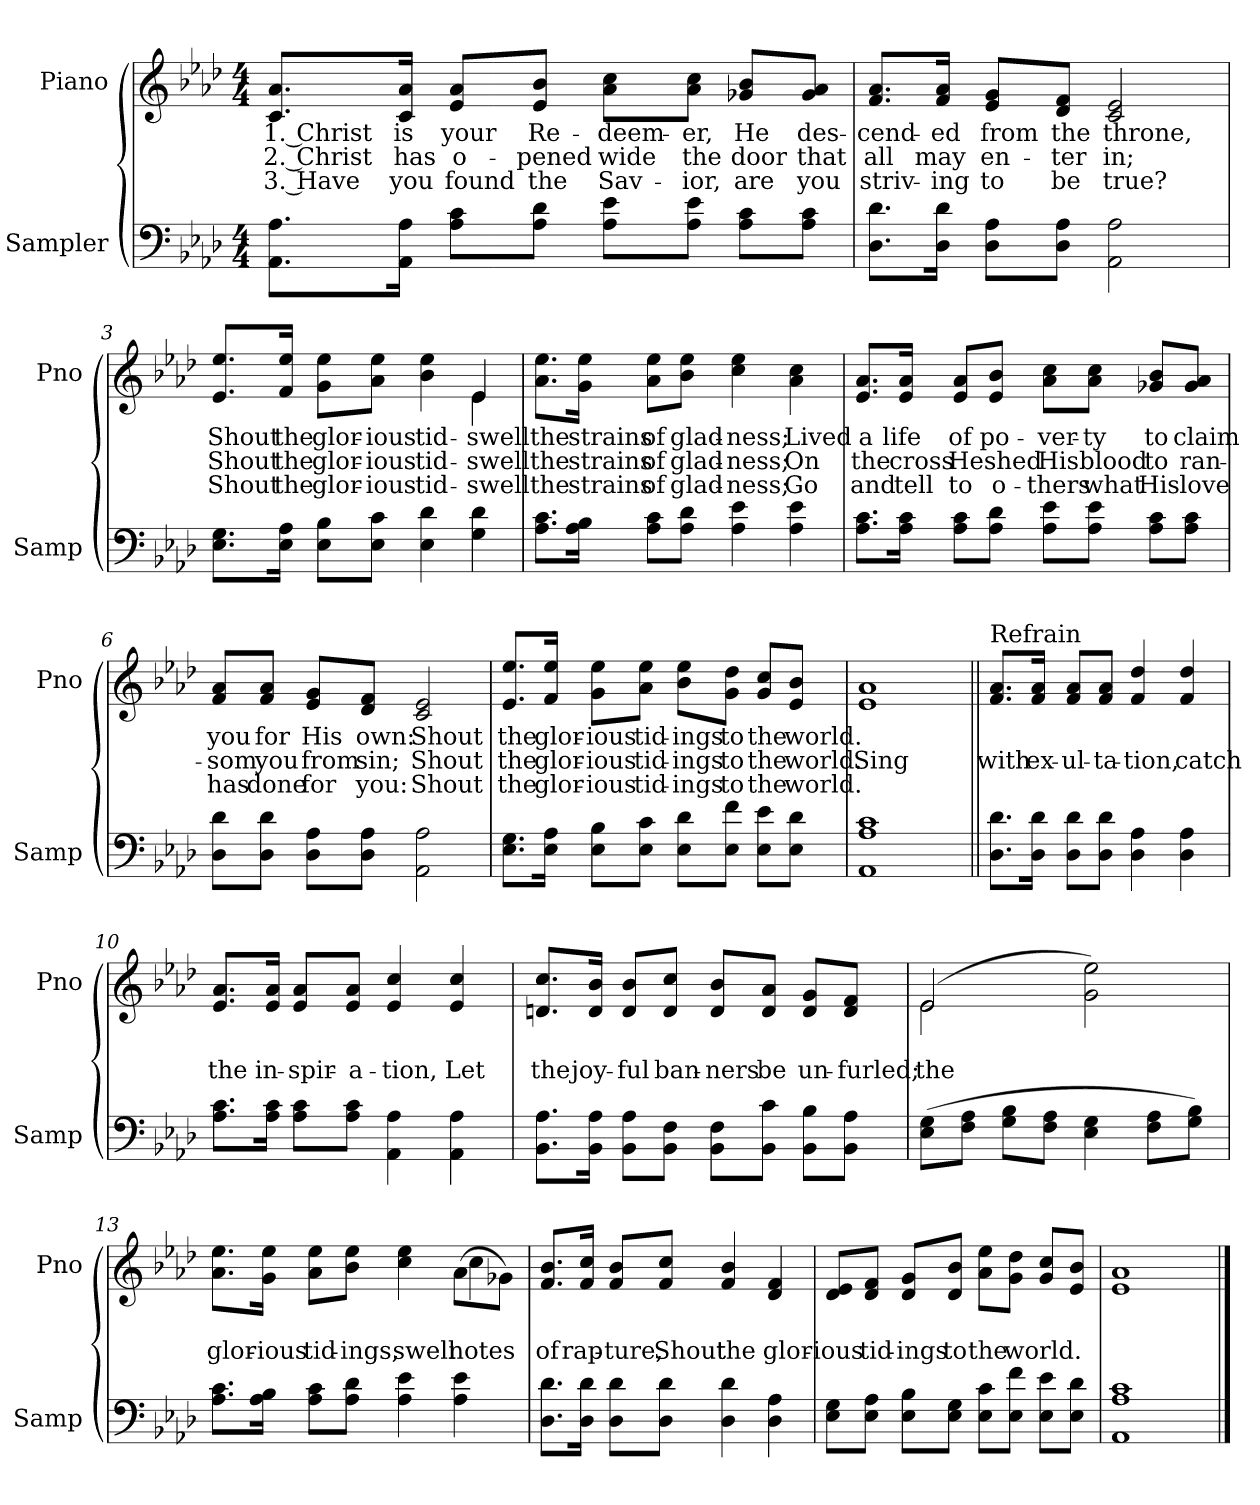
**kern	**kern	**text	**text	**text
*part2	*part1	*part1	*part1	*part1
*staff2	*staff1	*staff1	*staff1	*staff1
*I"Sampler	*I"Piano	*	*	*
*I'Samp	*I'Pno	*	*	*
*clefF4	*clefG2	*	*	*
*k[b-e-a-d-]	*k[b-e-a-d-]	*	*	*
*A-:	*A-:	*	*	*
*M4/4	*M4/4	*	*	*
=1	=1	=1	=1	=1
8.AA-\ 8.A-\L	8.c/ 8.a-/L	1. Christ	2. Christ	3. Have
16AA-\ 16A-\Jk	16c/ 16a-/Jk	is	has	you
8A-\ 8c\L	8e-/ 8a-/L	your	o-	found
8A-\ 8d-\J	8e-/ 8b-/J	Re-	-pened	the
8A-\ 8e-\L	8a-\ 8cc\L	-deem-	wide	Sav-
8A-\ 8e-\J	8a-\ 8cc\J	-er,	the	-ior,
8A-\ 8c\L	8g-X/ 8b-/L	He	door	are
8A-\ 8c\J	8g-/ 8a-/J	des-	that	you
=2	=2	=2	=2	=2
8.D-\ 8.d-\L	8.f/ 8.a-/L	-cend-	all	striv-
16D-\ 16d-\Jk	16f/ 16a-/Jk	-ed	may	-ing
8D-\ 8A-\L	8e-/ 8g/L	from	en-	to
8D-\ 8A-\J	8d-/ 8f/J	the	-ter	be
2AA- 2A-	2c 2e-	throne,	in;	true?
=3	=3	=3	=3	=3
*	*^	*	*	*
8.E-\ 8.G\L	8.e-/ 8.ee-/L	2.ryy	Shout	Shout	Shout
16E-\ 16A-\Jk	16f/ 16ee-/Jk	.	the	the	the
8E-\ 8B-\L	8g\ 8ee-\L	.	glor-	glor-	glor-
8E-\ 8c\J	8a-\ 8ee-\J	.	-ious	-ious	-ious
4E- 4d-	4b- 4ee-	.	tid-	tid-	tid-
4G 4d-	4e-/	4e-	swell	swell	swell
*	*v	*v	*	*	*
=4	=4	=4	=4	=4
8.A-\ 8.c\L	8.a-\ 8.ee-\L	the	the	the
16A-\ 16B-\Jk	16g\ 16ee-\Jk	strains	strains	strains
8A-\ 8c\L	8a-\ 8ee-\L	of	of	of
8A-\ 8d-\J	8b-\ 8ee-\J	glad-	glad-	glad-
4A- 4e-	4cc 4ee-	-ness;	-ness;	-ness;
4A- 4e-	4a- 4cc	Lived	On	Go
=5	=5	=5	=5	=5
8.A-\ 8.c\L	8.e-/ 8.a-/L	a	the	and
16A-\ 16c\Jk	16e-/ 16a-/Jk	life	cross	tell
8A-\ 8c\L	8e-/ 8a-/L	of	He	to
8A-\ 8d-\J	8e-/ 8b-/J	po-	shed	o-
8A-\ 8e-\L	8a-\ 8cc\L	-ver-	His	-thers
8A-\ 8e-\J	8a-\ 8cc\J	-ty	blood	what
8A-\ 8c\L	8g-X/ 8b-/L	to	to	His
8A-\ 8c\J	8g-/ 8a-/J	claim	ran-	love
=6	=6	=6	=6	=6
8D-\ 8d-\L	8f/ 8a-/L	you	-som	has
8D-\ 8d-\J	8f/ 8a-/J	for	you	done
8D-\ 8A-\L	8e-/ 8g/L	His	from	for
8D-\ 8A-\J	8d-/ 8f/J	own:	sin;	you:
2AA- 2A-	2c 2e-	Shout	Shout	Shout
=7	=7	=7	=7	=7
8.E-\ 8.G\L	8.e-/ 8.ee-/L	the	the	the
16E-\ 16A-\Jk	16f/ 16ee-/Jk	glor-	glor-	glor-
8E-\ 8B-\L	8g\ 8ee-\L	-ious	-ious	-ious
8E-\ 8c\J	8a-\ 8ee-\J	tid-	tid-	tid-
8E-\ 8d-\L	8b-\ 8ee-\L	-ings	-ings	-ings
8E-\ 8f\J	8g\ 8dd-\J	to	to	to
8E-\ 8e-\L	8g/ 8cc/L	the	the	the
8E-\ 8d-\J	8e-/ 8b-/J	world.	world.	world.
=8	=8	=8	=8	=8
1AA- 1A- 1c	1e- 1a-	.	Sing	.
=9||	=9||	=9||	=9||	=9||
!	!LO:TX:t=Refrain	!	!	!
8.D-\ 8.d-\L	8.f/ 8.a-/L	.	with	.
16D-\ 16d-\Jk	16f/ 16a-/Jk	.	ex-	.
8D-\ 8d-\L	8f/ 8a-/L	.	-ul-	.
8D-\ 8d-\J	8f/ 8a-/J	.	-ta-	.
4D- 4A-	4f 4dd-	.	-tion,	.
4D- 4A-	4f 4dd-	.	catch	.
=10	=10	=10	=10	=10
8.A-\ 8.c\L	8.e-/ 8.a-/L	.	the	.
16A-\ 16c\Jk	16e-/ 16a-/Jk	.	in-	.
8A-\ 8c\L	8e-/ 8a-/L	.	-spir-	.
8A-\ 8c\J	8e-/ 8a-/J	.	-a-	.
4AA- 4A-	4e- 4cc	.	-tion,	.
4AA- 4A-	4e- 4cc	.	Let	.
=11	=11	=11	=11	=11
8.BB-\ 8.A-\L	8.dn/ 8.cc/L	.	the	.
16BB-\ 16A-\Jk	16d/ 16b-/Jk	.	joy-	.
8BB-\ 8A-\L	8d/ 8b-/L	.	-ful	.
8BB-\ 8F\J	8d/ 8cc/J	.	ban-	.
8BB-\ 8F\L	8d/ 8b-/L	.	-ners	.
8BB-\ 8c\J	8d/ 8a-/J	.	be	.
8BB-\ 8B-\L	8d/ 8g/L	.	un-	.
8BB-\ 8A-\J	8d/ 8f/J	.	-furled;	.
=12	=12	=12	=12	=12
*	*^	*	*	*
(8E-\ 8G\L	(2e-/	2e-	.	the	.
8F\ 8A-\J	.	.	.	.	.
8G\ 8B-\L	.	.	.	.	.
8F\ 8A-\J	.	.	.	.	.
4E- 4G	2g 2ee-)	2ryy	.	.	.
8F\ 8A-\L	.	.	.	.	.
8G\ 8B-\J)	.	.	.	.	.
=13	=13	=13	=13	=13	=13
8.A-\ 8.c\L	8.a-\ 8.ee-\L	2.ryy	.	glor-	.
16A-\ 16B-\Jk	16g\ 16ee-\Jk	.	.	-ious	.
8A-\ 8c\L	8a-\ 8ee-\L	.	.	tid-	.
8A-\ 8d-\J	8b-\ 8ee-\J	.	.	-ings,	.
4A- 4e-	4cc 4ee-	.	.	swell	.
4A- 4e-	(8a-\L	4cc	.	notes	.
.	8g-X\J)	.	.	.	.
*	*v	*v	*	*	*
=14	=14	=14	=14	=14
8.D-\ 8.d-\L	8.f/ 8.b-/L	.	of	.
16D-\ 16d-\Jk	16f/ 16cc/Jk	.	rap-	.
8D-\ 8d-\L	8f/ 8b-/L	.	-ture,	.
8D-\ 8d-\J	8f/ 8cc/J	.	Shout	.
4D- 4d-	4f 4b-	.	the	.
4D- 4A-	4d- 4f	.	glor-	.
=15	=15	=15	=15	=15
8E-\ 8G\L	8d-/ 8e-/L	.	-ious	.
8E-\ 8A-\J	8d-/ 8f/J	.	tid-	.
8E-\ 8B-\L	8d-/ 8g/L	.	-ings	.
8E-\ 8G\J	8d-/ 8b-/J	.	to	.
8E-\ 8c\L	8a-\ 8ee-\L	.	the	.
8E-\ 8f\J	8g\ 8dd-\J	.	world.	.
8E-\ 8e-\L	8g/ 8cc/L	.	.	.
8E-\ 8d-\J	8e-/ 8b-/J	.	.	.
=16	=16	=16	=16	=16
1AA- 1A- 1c	1e- 1a-	.	.	.
==	==	==	==	==
*-	*-	*-	*-	*-
